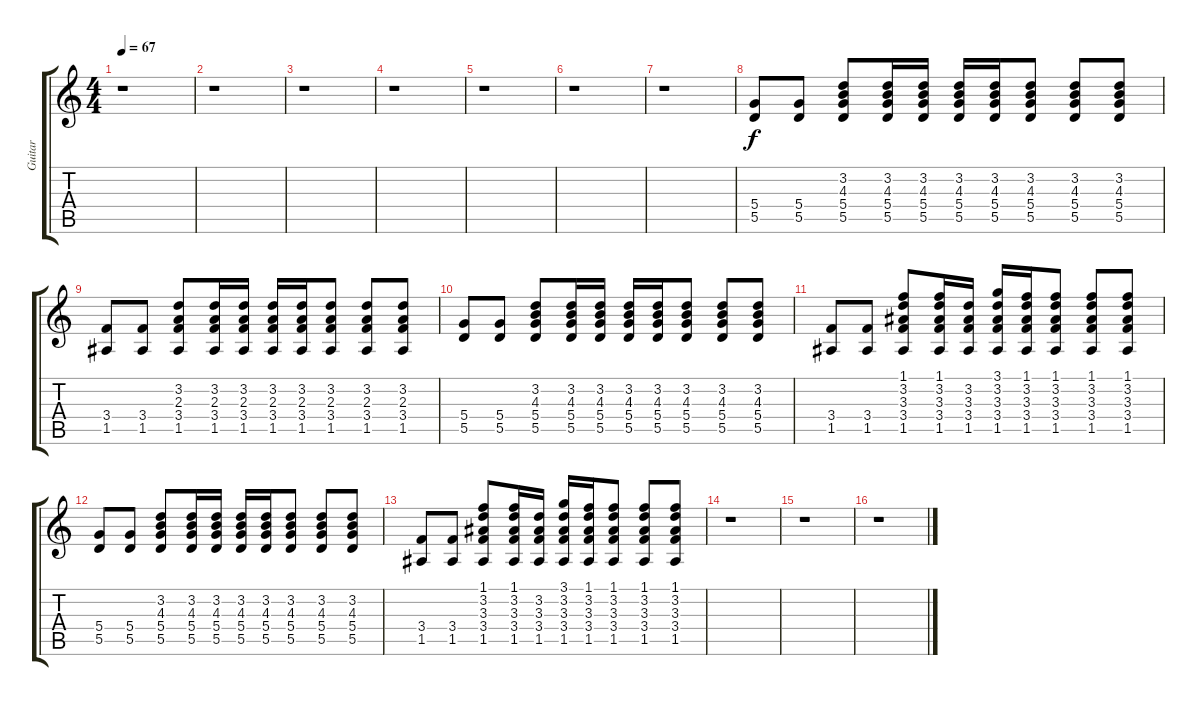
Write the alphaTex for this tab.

\track ("Guitar" "Guitar") {instrument acousticguitarnylon}
\staff {score tabs}
\tuning (E4 B3 G3 D3 A2 E2) {hide}
\ts (4 4)
\tempo 67
\clef g2
\ks c
r.1{dy f} |
r.1 |
r.1 |
r.1 |
r.1 |
r.1 |
r.1 |
(5.4 5.5).8 (5.4 5.5).8 (3.2 4.3 5.4 5.5).8 (3.2 4.3 5.4 5.5).16 (3.2 4.3 5.4 5.5).16 (3.2 4.3 5.4 5.5).16 (3.2 4.3 5.4 5.5).16 (3.2 4.3 5.4 5.5).8 (3.2 4.3 5.4 5.5).8 (3.2 4.3 5.4 5.5).8 |
(3.4 1.5).8 (3.4 1.5).8 (3.2 2.3 3.4 1.5).8 (3.2 2.3 3.4 1.5).16 (3.2 2.3 3.4 1.5).16 (3.2 2.3 3.4 1.5).16 (3.2 2.3 3.4 1.5).16 (3.2 2.3 3.4 1.5).8 (3.2 2.3 3.4 1.5).8 (3.2 2.3 3.4 1.5).8 |
(5.4 5.5).8 (5.4 5.5).8 (3.2 4.3 5.4 5.5).8 (3.2 4.3 5.4 5.5).16 (3.2 4.3 5.4 5.5).16 (3.2 4.3 5.4 5.5).16 (3.2 4.3 5.4 5.5).16 (3.2 4.3 5.4 5.5).8 (3.2 4.3 5.4 5.5).8 (3.2 4.3 5.4 5.5).8 |
(3.4 1.5).8 (3.4 1.5).8 (1.1 3.2 3.3 3.4 1.5).8 (1.1 3.2 3.3 3.4 1.5).16 (3.2 3.3 3.4 1.5).16 (3.1 3.2 3.3 3.4 1.5).16 (1.1 3.2 3.3 3.4 1.5).16 (1.1 3.2 3.3 3.4 1.5).8 (1.1 3.2 3.3 3.4 1.5).8 (1.1 3.2 3.3 3.4 1.5).8 |
(5.4 5.5).8 (5.4 5.5).8 (3.2 4.3 5.4 5.5).8 (3.2 4.3 5.4 5.5).16 (3.2 4.3 5.4 5.5).16 (3.2 4.3 5.4 5.5).16 (3.2 4.3 5.4 5.5).16 (3.2 4.3 5.4 5.5).8 (3.2 4.3 5.4 5.5).8 (3.2 4.3 5.4 5.5).8 |
(3.4 1.5).8 (3.4 1.5).8 (1.1 3.2 3.3 3.4 1.5).8 (1.1 3.2 3.3 3.4 1.5).16 (3.2 3.3 3.4 1.5).16 (3.1 3.2 3.3 3.4 1.5).16 (1.1 3.2 3.3 3.4 1.5).16 (1.1 3.2 3.3 3.4 1.5).8 (1.1 3.2 3.3 3.4 1.5).8 (1.1 3.2 3.3 3.4 1.5).8 |
r.1 |
r.1 |
r.1
